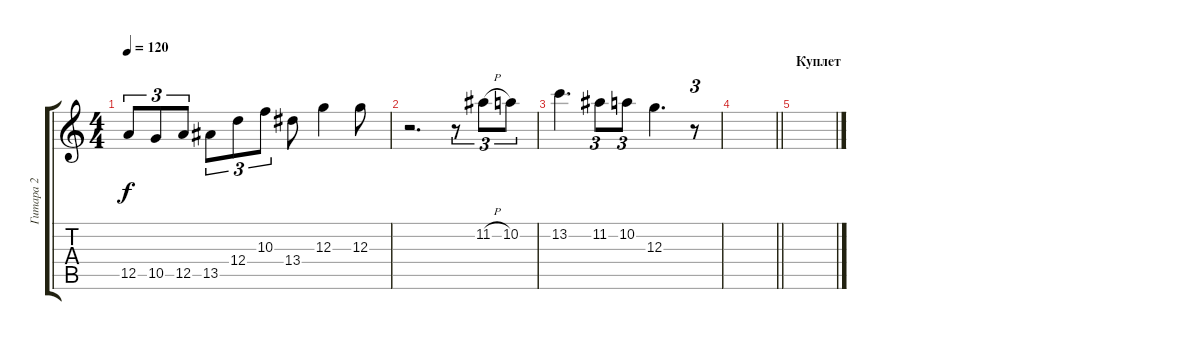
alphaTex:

\track ("Гитара 2" "Гитара 2") {instrument acousticguitarnylon}
\staff {score tabs}
\tuning (E4 B3 G3 D3 A2 E2) {hide}
\ts (4 4)
\tempo 120
\clef g2
\ks c
12.5.8{tu (3 2) dy f} 10.5.8{tu (3 2)} 12.5.8{tu (3 2)} 13.5.8{tu (3 2)} 12.4.8{tu (3 2)} 10.3.8{tu (3 2)} 13.4.8 12.3.4 12.3.8 |
r.2{d} r.8{tu (3 2)} 11.2{h}.8{tu (3 2)} 10.2.8{tu (3 2)} |
13.2.4{d} 11.2.8{tu (3 2)} 10.2.8{tu (3 2)} 12.3.4{d} r.8{tu (3 2)} |
\barLineRight lightlight
|
\section ("" "Куплет")
